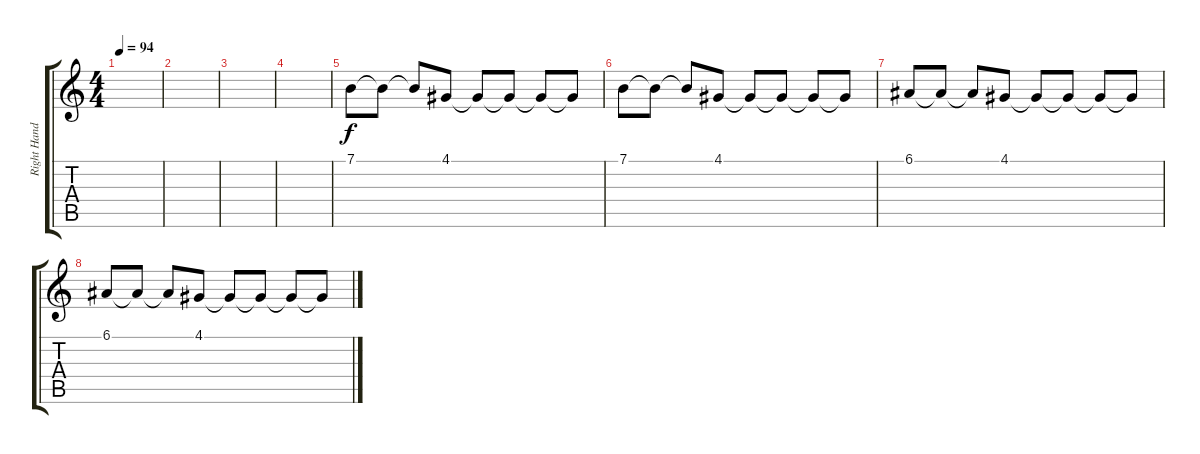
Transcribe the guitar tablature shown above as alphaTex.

\track ("Right Hand" "Right Hand") {instrument acousticgrandpiano}
\staff {score tabs}
\tuning (E4 B3 G3 D3 A2 E2) {hide}
\ts (4 4)
\tempo 94
\clef g2
\ks c
|
|
|
|
7.1.8 7.1{t}.8 7.1{t}.8 4.1.8 4.1{t}.8 4.1{t}.8 4.1{t}.8 4.1{t}.8 |
7.1.8 7.1{t}.8 7.1{t}.8 4.1.8 4.1{t}.8 4.1{t}.8 4.1{t}.8 4.1{t}.8 |
6.1.8 6.1{t}.8 6.1{t}.8 4.1.8 4.1{t}.8 4.1{t}.8 4.1{t}.8 4.1{t}.8 |
6.1.8 6.1{t}.8 6.1{t}.8 4.1.8 4.1{t}.8 4.1{t}.8 4.1{t}.8 4.1{t}.8
